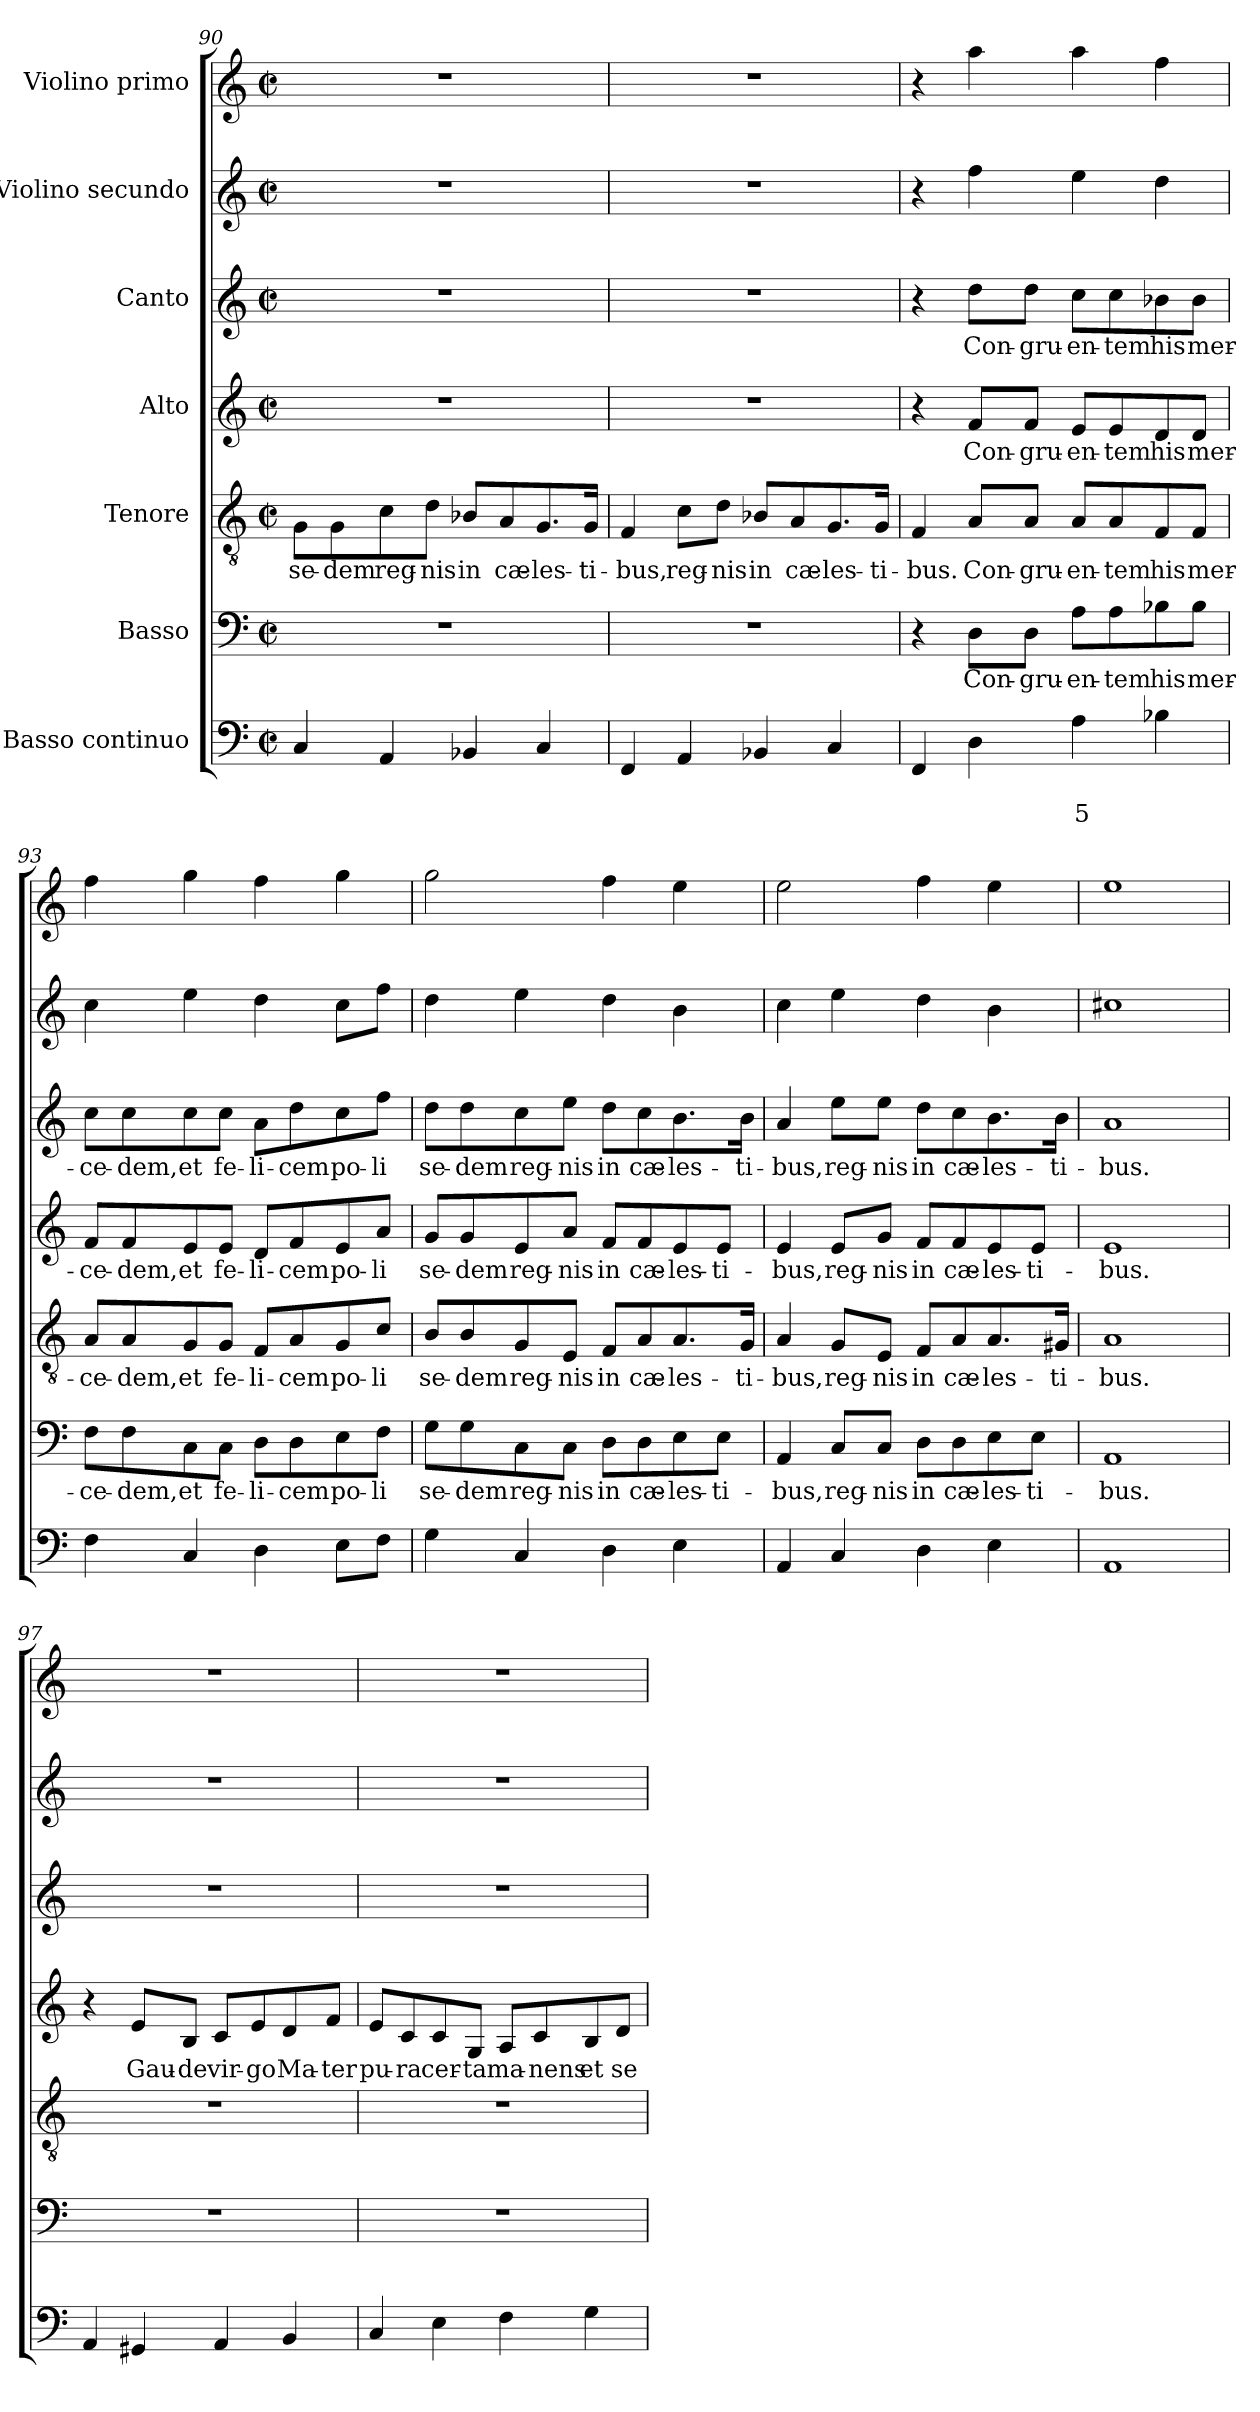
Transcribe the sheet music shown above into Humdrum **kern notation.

**kern	**text	**text	**kern	**text	**kern	**text	**kern	**text	**kern	**text	**kern	**kern
*part7	*part7	*part7	*part6	*part6	*part5	*part5	*part4	*part4	*part3	*part3	*part2	*part1
*staff7	*staff7	*staff7	*staff6	*staff6	*staff5	*staff5	*staff4	*staff4	*staff3	*staff3	*staff2	*staff1
*I"Basso continuo	*	*	*I"Basso	*	*I"Tenore	*	*I"Alto	*	*I"Canto	*	*I"Violino secundo	*I"Violino primo
*clefF4	*	*	*clefF4	*	*clefGv2	*	*clefG2	*	*clefG2	*	*clefG2	*clefG2
*k[]	*	*	*k[]	*	*k[]	*	*k[]	*	*k[]	*	*k[]	*k[]
*C:	*	*	*C:	*	*C:	*	*C:	*	*C:	*	*C:	*C:
*M2/2	*	*	*M2/2	*	*M2/2	*	*M2/2	*	*M2/2	*	*M2/2	*M2/2
*met(c|)	*	*	*met(c|)	*	*met(c|)	*	*met(c|)	*	*met(c|)	*	*met(c|)	*met(c|)
=90	=90	=90	=90	=90	=90	=90	=90	=90	=90	=90	=90	=90
!	!	!	!	!	!	!LO:LY:b	!	!	!	!	!	!
4C/	.	.	1r	.	8G\L	se-	1r	.	1r	.	1r	1r
!	!	!	!	!	!	!LO:LY:b	!	!	!	!	!	!
.	.	.	.	.	8G\	-dem	.	.	.	.	.	.
!	!	!	!	!	!	!LO:LY:b	!	!	!	!	!	!
4AA/	.	.	.	.	8c\	reg-	.	.	.	.	.	.
!	!	!	!	!	!	!LO:LY:b	!	!	!	!	!	!
.	.	.	.	.	8d\J	-nis	.	.	.	.	.	.
!	!	!	!	!	!	!LO:LY:b	!	!	!	!	!	!
4BB-X/	.	.	.	.	8B-X/L	in	.	.	.	.	.	.
!	!	!	!	!	!	!LO:LY:b	!	!	!	!	!	!
.	.	.	.	.	8A/	cæ-	.	.	.	.	.	.
!	!	!	!	!	!	!LO:LY:b	!	!	!	!	!	!
4C/	.	.	.	.	8.G/	-les-	.	.	.	.	.	.
!	!	!	!	!	!	!LO:LY:b	!	!	!	!	!	!
.	.	.	.	.	16G/Jk	-ti-	.	.	.	.	.	.
=91	=91	=91	=91	=91	=91	=91	=91	=91	=91	=91	=91	=91
!	!	!	!	!	!	!LO:LY:b	!	!	!	!	!	!
4FF/	.	.	1r	.	4F/	-bus,	1r	.	1r	.	1r	1r
!	!	!	!	!	!	!LO:LY:b	!	!	!	!	!	!
4AA/	.	.	.	.	8c\L	reg-	.	.	.	.	.	.
!	!	!	!	!	!	!LO:LY:b	!	!	!	!	!	!
.	.	.	.	.	8d\J	-nis	.	.	.	.	.	.
!	!	!	!	!	!	!LO:LY:b	!	!	!	!	!	!
4BB-X/	.	.	.	.	8B-X/L	in	.	.	.	.	.	.
!	!	!	!	!	!	!LO:LY:b	!	!	!	!	!	!
.	.	.	.	.	8A/	cæ-	.	.	.	.	.	.
!	!	!	!	!	!	!LO:LY:b	!	!	!	!	!	!
4C/	.	.	.	.	8.G/	-les-	.	.	.	.	.	.
!	!	!	!	!	!	!LO:LY:b	!	!	!	!	!	!
.	.	.	.	.	16G/Jk	-ti-	.	.	.	.	.	.
!!LO:LB:g=z
=92	=92	=92	=92	=92	=92	=92	=92	=92	=92	=92	=92	=92
!	!	!	!	!	!	!LO:LY:b	!	!	!	!	!	!
4FF/	.	.	4r	.	4F/	-bus.	4r	.	4r	.	4r	4r
!	!	!	!	!LO:LY:b	!	!LO:LY:b	!	!LO:LY:b	!	!LO:LY:b	!	!
4D\	.	.	8D\L	Con-	8A/L	Con-	8f/L	Con-	8dd\L	Con-	4ff\	4aa\
!	!	!	!	!LO:LY:b	!	!LO:LY:b	!	!LO:LY:b	!	!LO:LY:b	!	!
.	.	.	8D\J	-gru-	8A/J	-gru-	8f/J	-gru-	8dd\J	-gru-	.	.
!	!	!LO:LY:b	!	!LO:LY:b	!	!LO:LY:b	!	!LO:LY:b	!	!LO:LY:b	!	!
4A\	.	5	8A\L	-en-	8A/L	-en-	8e/L	-en-	8cc\L	-en-	4ee\	4aa\
!	!	!	!	!LO:LY:b	!	!LO:LY:b	!	!LO:LY:b	!	!LO:LY:b	!	!
.	.	.	8A\	-tem	8A/	-tem	8e/	-tem	8cc\	-tem	.	.
!	!	!	!	!LO:LY:b	!	!LO:LY:b	!	!LO:LY:b	!	!LO:LY:b	!	!
4B-X\	.	.	8B-X\	his	8F/	his	8d/	his	8b-X\	his	4dd\	4ff\
!	!	!	!	!LO:LY:b	!	!LO:LY:b	!	!LO:LY:b	!	!LO:LY:b	!	!
.	.	.	8B-\J	mer-	8F/J	mer-	8d/J	mer-	8b-\J	mer-	.	.
=93	=93	=93	=93	=93	=93	=93	=93	=93	=93	=93	=93	=93
!	!	!	!	!LO:LY:b	!	!LO:LY:b	!	!LO:LY:b	!	!LO:LY:b	!	!
4F\	.	.	8F\L	-ce-	8A/L	-ce-	8f/L	-ce-	8cc\L	-ce-	4cc\	4ff\
!	!	!	!	!LO:LY:b	!	!LO:LY:b	!	!LO:LY:b	!	!LO:LY:b	!	!
.	.	.	8F\	-dem,	8A/	-dem,	8f/	-dem,	8cc\	-dem,	.	.
!	!	!	!	!LO:LY:b	!	!LO:LY:b	!	!LO:LY:b	!	!LO:LY:b	!	!
4C/	.	.	8C\	et	8G/	et	8e/	et	8cc\	et	4ee\	4gg\
!	!	!	!	!LO:LY:b	!	!LO:LY:b	!	!LO:LY:b	!	!LO:LY:b	!	!
.	.	.	8C\J	fe-	8G/J	fe-	8e/J	fe-	8cc\J	fe-	.	.
!	!	!	!	!LO:LY:b	!	!LO:LY:b	!	!LO:LY:b	!	!LO:LY:b	!	!
4D\	.	.	8D\L	-li-	8F/L	-li-	8d/L	-li-	8a\L	-li-	4dd\	4ff\
!	!	!	!	!LO:LY:b	!	!LO:LY:b	!	!LO:LY:b	!	!LO:LY:b	!	!
.	.	.	8D\	-cem	8A/	-cem	8f/	-cem	8dd\	-cem	.	.
!	!	!	!	!LO:LY:b	!	!LO:LY:b	!	!LO:LY:b	!	!LO:LY:b	!	!
8E\L	.	.	8E\	po-	8G/	po-	8e/	po-	8cc\	po-	8cc\L	4gg\
!	!	!	!	!LO:LY:b	!	!LO:LY:b	!	!LO:LY:b	!	!LO:LY:b	!	!
8F\J	.	.	8F\J	-li	8c/J	-li	8a/J	-li	8ff\J	-li	8ff\J	.
=94	=94	=94	=94	=94	=94	=94	=94	=94	=94	=94	=94	=94
!	!	!	!	!LO:LY:b	!	!LO:LY:b	!	!LO:LY:b	!	!LO:LY:b	!	!
4G\	.	.	8G\L	se-	8B/L	se-	8g/L	se-	8dd\L	se-	4dd\	2gg\
!	!	!	!	!LO:LY:b	!	!LO:LY:b	!	!LO:LY:b	!	!LO:LY:b	!	!
.	.	.	8G\	-dem	8B/	-dem	8g/	-dem	8dd\	-dem	.	.
!	!	!	!	!LO:LY:b	!	!LO:LY:b	!	!LO:LY:b	!	!LO:LY:b	!	!
4C/	.	.	8C\	reg-	8G/	reg-	8e/	reg-	8cc\	reg-	4ee\	.
!	!	!	!	!LO:LY:b	!	!LO:LY:b	!	!LO:LY:b	!	!LO:LY:b	!	!
.	.	.	8C\J	-nis	8E/J	-nis	8a/J	-nis	8ee\J	-nis	.	.
!	!	!	!	!LO:LY:b	!	!LO:LY:b	!	!LO:LY:b	!	!LO:LY:b	!	!
4D\	.	.	8D\L	in	8F/L	in	8f/L	in	8dd\L	in	4dd\	4ff\
!	!	!	!	!LO:LY:b	!	!LO:LY:b	!	!LO:LY:b	!	!LO:LY:b	!	!
.	.	.	8D\	cæ-	8A/	cæ-	8f/	cæ-	8cc\	cæ-	.	.
!	!	!	!	!LO:LY:b	!	!LO:LY:b	!	!LO:LY:b	!	!LO:LY:b	!	!
4E\	.	.	8E\	-les-	8.A/	-les-	8e/	-les-	8.b\	-les-	4b\	4ee\
!	!	!	!	!LO:LY:b	!	!	!	!LO:LY:b	!	!	!	!
.	.	.	8E\J	-ti-	.	.	8e/J	-ti-	.	.	.	.
!	!	!	!	!	!	!LO:LY:b	!	!	!	!LO:LY:b	!	!
.	.	.	.	.	16G/Jk	-ti-	.	.	16b\Jk	-ti-	.	.
=95	=95	=95	=95	=95	=95	=95	=95	=95	=95	=95	=95	=95
!	!	!	!	!LO:LY:b	!	!LO:LY:b	!	!LO:LY:b	!	!LO:LY:b	!	!
4AA/	.	.	4AA/	-bus,	4A/	-bus,	4e/	-bus,	4a/	-bus,	4cc\	2ee\
!	!	!	!	!LO:LY:b	!	!LO:LY:b	!	!LO:LY:b	!	!LO:LY:b	!	!
4C/	.	.	8C/L	reg-	8G/L	reg-	8e/L	reg-	8ee\L	reg-	4ee\	.
!	!	!	!	!LO:LY:b	!	!LO:LY:b	!	!LO:LY:b	!	!LO:LY:b	!	!
.	.	.	8C/J	-nis	8E/J	-nis	8g/J	-nis	8ee\J	-nis	.	.
!	!	!	!	!LO:LY:b	!	!LO:LY:b	!	!LO:LY:b	!	!LO:LY:b	!	!
4D\	.	.	8D\L	in	8F/L	in	8f/L	in	8dd\L	in	4dd\	4ff\
!	!	!	!	!LO:LY:b	!	!LO:LY:b	!	!LO:LY:b	!	!LO:LY:b	!	!
.	.	.	8D\	cæ-	8A/	cæ-	8f/	cæ-	8cc\	cæ-	.	.
!	!	!	!	!LO:LY:b	!	!LO:LY:b	!	!LO:LY:b	!	!LO:LY:b	!	!
4E\	.	.	8E\	-les-	8.A/	-les-	8e/	-les-	8.b\	-les-	4b\	4ee\
!	!	!	!	!LO:LY:b	!	!	!	!LO:LY:b	!	!	!	!
.	.	.	8E\J	-ti-	.	.	8e/J	-ti-	.	.	.	.
!	!	!	!	!	!	!LO:LY:b	!	!	!	!LO:LY:b	!	!
.	.	.	.	.	16G#X/Jk	-ti-	.	.	16b\Jk	-ti-	.	.
!!LO:PB:g=z
=96	=96	=96	=96	=96	=96	=96	=96	=96	=96	=96	=96	=96
!	!	!	!	!LO:LY:b	!	!LO:LY:b	!	!LO:LY:b	!	!LO:LY:b	!	!
1AA	.	.	1AA	-bus.	1A	-bus.	1e	-bus.	1a	-bus.	1cc#X	1ee
=97	=97	=97	=97	=97	=97	=97	=97	=97	=97	=97	=97	=97
4AA/	.	.	1r	.	1r	.	4r	.	1r	.	1r	1r
!	!	!	!	!	!	!	!	!LO:LY:b	!	!	!	!
4GG#X/	.	.	.	.	.	.	8e/L	Gau-	.	.	.	.
!	!	!	!	!	!	!	!	!LO:LY:b	!	!	!	!
.	.	.	.	.	.	.	8B/J	-de	.	.	.	.
!	!	!	!	!	!	!	!	!LO:LY:b	!	!	!	!
4AA/	.	.	.	.	.	.	8c/L	vir-	.	.	.	.
!	!	!	!	!	!	!	!	!LO:LY:b	!	!	!	!
.	.	.	.	.	.	.	8e/	-go	.	.	.	.
!	!	!	!	!	!	!	!	!LO:LY:b	!	!	!	!
4BB/	.	.	.	.	.	.	8d/	Ma-	.	.	.	.
!	!	!	!	!	!	!	!	!LO:LY:b	!	!	!	!
.	.	.	.	.	.	.	8f/J	-ter	.	.	.	.
=98	=98	=98	=98	=98	=98	=98	=98	=98	=98	=98	=98	=98
!	!	!	!	!	!	!	!	!LO:LY:b	!	!	!	!
4C/	.	.	1r	.	1r	.	8e/L	pu-	1r	.	1r	1r
!	!	!	!	!	!	!	!	!LO:LY:b	!	!	!	!
.	.	.	.	.	.	.	8c/	-ra	.	.	.	.
!	!	!	!	!	!	!	!	!LO:LY:b	!	!	!	!
4E\	.	.	.	.	.	.	8c/	cer-	.	.	.	.
!	!	!	!	!	!	!	!	!LO:LY:b	!	!	!	!
.	.	.	.	.	.	.	8G/J	-ta	.	.	.	.
!	!	!	!	!	!	!	!	!LO:LY:b	!	!	!	!
4F\	.	.	.	.	.	.	8A/L	ma-	.	.	.	.
!	!	!	!	!	!	!	!	!LO:LY:b	!	!	!	!
.	.	.	.	.	.	.	8c/	-nens	.	.	.	.
!	!	!	!	!	!	!	!	!LO:LY:b	!	!	!	!
4G\	.	.	.	.	.	.	8B/	et	.	.	.	.
!	!	!	!	!	!	!	!	!LO:LY:b	!	!	!	!
.	.	.	.	.	.	.	8d/J	se-	.	.	.	.
=	=	=	=	=	=	=	=	=	=	=	=	=
*-	*-	*-	*-	*-	*-	*-	*-	*-	*-	*-	*-	*-
